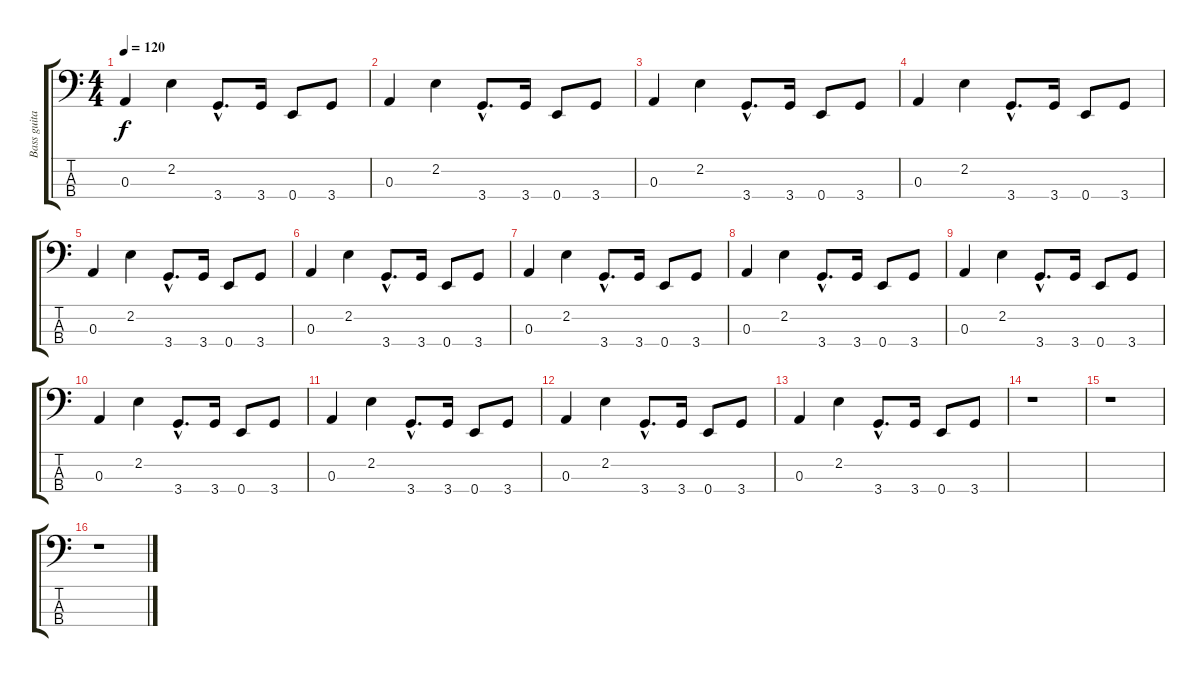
\track ("Bass guitar" "Bass guita") {instrument electricbasspick}
\staff {score tabs}
\tuning (G2 D2 A1 E1) {hide}
\ts (4 4)
\tempo 120
\clef f4
\ks c
0.3.4{dy f} 2.2.4 3.4{hac}.8{d} 3.4.16 0.4.8 3.4.8 |
0.3.4 2.2.4 3.4{hac}.8{d} 3.4.16 0.4.8 3.4.8 |
0.3.4 2.2.4 3.4{hac}.8{d} 3.4.16 0.4.8 3.4.8 |
0.3.4 2.2.4 3.4{hac}.8{d} 3.4.16 0.4.8 3.4.8 |
0.3.4 2.2.4 3.4{hac}.8{d} 3.4.16 0.4.8 3.4.8 |
0.3.4 2.2.4 3.4{hac}.8{d} 3.4.16 0.4.8 3.4.8 |
0.3.4 2.2.4 3.4{hac}.8{d} 3.4.16 0.4.8 3.4.8 |
0.3.4 2.2.4 3.4{hac}.8{d} 3.4.16 0.4.8 3.4.8 |
0.3.4 2.2.4 3.4{hac}.8{d} 3.4.16 0.4.8 3.4.8 |
0.3.4 2.2.4 3.4{hac}.8{d} 3.4.16 0.4.8 3.4.8 |
0.3.4 2.2.4 3.4{hac}.8{d} 3.4.16 0.4.8 3.4.8 |
0.3.4 2.2.4 3.4{hac}.8{d} 3.4.16 0.4.8 3.4.8 |
0.3.4 2.2.4 3.4{hac}.8{d} 3.4.16 0.4.8 3.4.8 |
r.1 |
r.1 |
r.1
